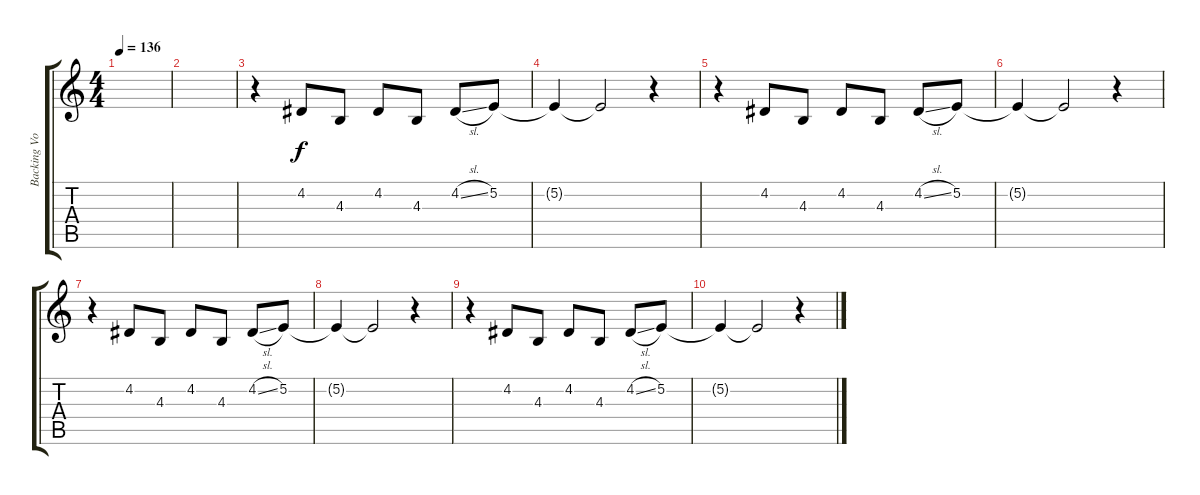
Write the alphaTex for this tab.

\track ("Backing Vocals" "Backing Vo") {instrument oboe}
\staff {score tabs}
\tuning (E4 B3 G3 D3 A2 E2) {hide}
\ts (4 4)
\tempo 136
\clef g2
\ks c
|
|
r.4{volume 10} 4.2.8 4.3.8 4.2.8 4.3.8 4.2{sl}.8 5.2.8 |
5.2{t}.4 5.2{t}.2 r.4 |
r.4 4.2.8 4.3.8 4.2.8 4.3.8 4.2{sl}.8 5.2.8 |
5.2{t}.4 5.2{t}.2 r.4 |
r.4 4.2.8 4.3.8 4.2.8 4.3.8 4.2{sl}.8 5.2.8 |
5.2{t}.4 5.2{t}.2 r.4 |
r.4 4.2.8 4.3.8 4.2.8 4.3.8 4.2{sl}.8 5.2.8 |
5.2{t}.4 5.2{t}.2 r.4
